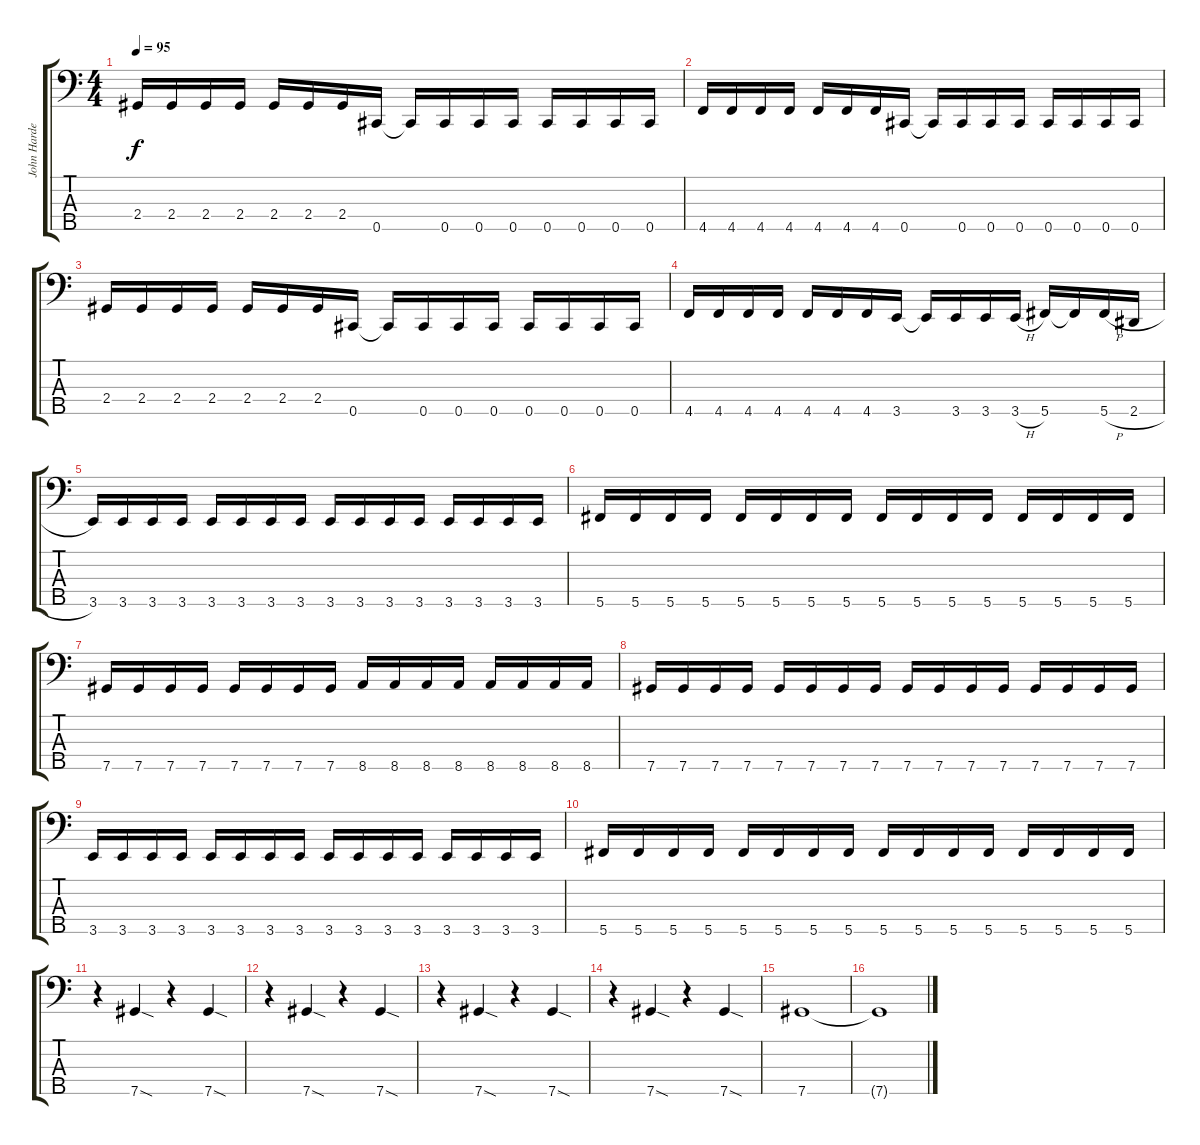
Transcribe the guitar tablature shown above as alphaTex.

\track ("John Harder (Bass Guitar)" "John Harde") {instrument fretlessbass}
\staff {score tabs}
\tuning (A2 E2 B1 Gb1 Db1) {hide}
\ts (4 4)
\tempo 95
\clef f4
\ks c
2.4.16{dy f} 2.4.16 2.4.16 2.4.16 2.4.16 2.4.16 2.4.16 0.5.16 0.5{t}.16 0.5.16 0.5.16 0.5.16 0.5.16 0.5.16 0.5.16 0.5.16 |
4.5.16 4.5.16 4.5.16 4.5.16 4.5.16 4.5.16 4.5.16 0.5.16 0.5{t}.16 0.5.16 0.5.16 0.5.16 0.5.16 0.5.16 0.5.16 0.5.16 |
2.4.16 2.4.16 2.4.16 2.4.16 2.4.16 2.4.16 2.4.16 0.5.16 0.5{t}.16 0.5.16 0.5.16 0.5.16 0.5.16 0.5.16 0.5.16 0.5.16 |
4.5.16 4.5.16 4.5.16 4.5.16 4.5.16 4.5.16 4.5.16 3.5.16 3.5{t}.16 3.5.16 3.5.16 3.5{h}.16 5.5.16 5.5{t}.16 5.5{h}.16 2.5{h}.16 |
3.5.16 3.5.16 3.5.16 3.5.16 3.5.16 3.5.16 3.5.16 3.5.16 3.5.16 3.5.16 3.5.16 3.5.16 3.5.16 3.5.16 3.5.16 3.5.16 |
5.5.16 5.5.16 5.5.16 5.5.16 5.5.16 5.5.16 5.5.16 5.5.16 5.5.16 5.5.16 5.5.16 5.5.16 5.5.16 5.5.16 5.5.16 5.5.16 |
7.5.16 7.5.16 7.5.16 7.5.16 7.5.16 7.5.16 7.5.16 7.5.16 8.5.16 8.5.16 8.5.16 8.5.16 8.5.16 8.5.16 8.5.16 8.5.16 |
7.5.16 7.5.16 7.5.16 7.5.16 7.5.16 7.5.16 7.5.16 7.5.16 7.5.16 7.5.16 7.5.16 7.5.16 7.5.16 7.5.16 7.5.16 7.5.16 |
3.5.16 3.5.16 3.5.16 3.5.16 3.5.16 3.5.16 3.5.16 3.5.16 3.5.16 3.5.16 3.5.16 3.5.16 3.5.16 3.5.16 3.5.16 3.5.16 |
5.5.16 5.5.16 5.5.16 5.5.16 5.5.16 5.5.16 5.5.16 5.5.16 5.5.16 5.5.16 5.5.16 5.5.16 5.5.16 5.5.16 5.5.16 5.5.16 |
r.4 7.5{sod}.4 r.4 7.5{sod}.4 |
r.4 7.5{sod}.4 r.4 7.5{sod}.4 |
r.4 7.5{sod}.4 r.4 7.5{sod}.4 |
r.4 7.5{sod}.4 r.4 7.5{sod}.4 |
7.5.1 |
7.5{t}.1
